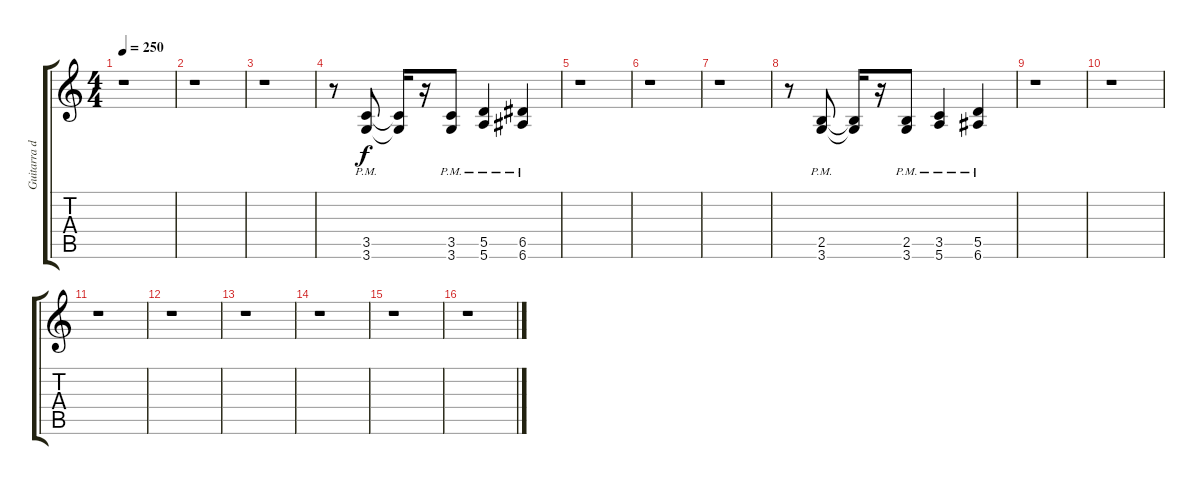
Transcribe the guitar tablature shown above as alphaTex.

\track ("Guitarra de Apoyo" "Guitarra d") {instrument distortionguitar}
\staff {score tabs}
\tuning (E4 B3 G3 D3 A2 E2) {hide}
\ts (4 4)
\tempo 250
\clef g2
\ks c
r.1{dy f} |
r.1 |
r.1 |
r.8 (3.5{pm} 3.6{pm}).8 (3.5{t} 3.6{t}).16 r.16 (3.5{pm} 3.6{pm}).8 (5.5{pm} 5.6{pm}).4 (6.5{pm} 6.6{pm}).4 |
r.1 |
r.1 |
r.1 |
r.8 (2.5{pm} 3.6{pm}).8 (2.5{t} 3.6{t}).16 r.16 (2.5{pm} 3.6{pm}).8 (3.5{pm} 5.6{pm}).4 (5.5{pm} 6.6{pm}).4 |
r.1 |
r.1 |
r.1 |
r.1 |
r.1 |
r.1 |
r.1 |
r.1
